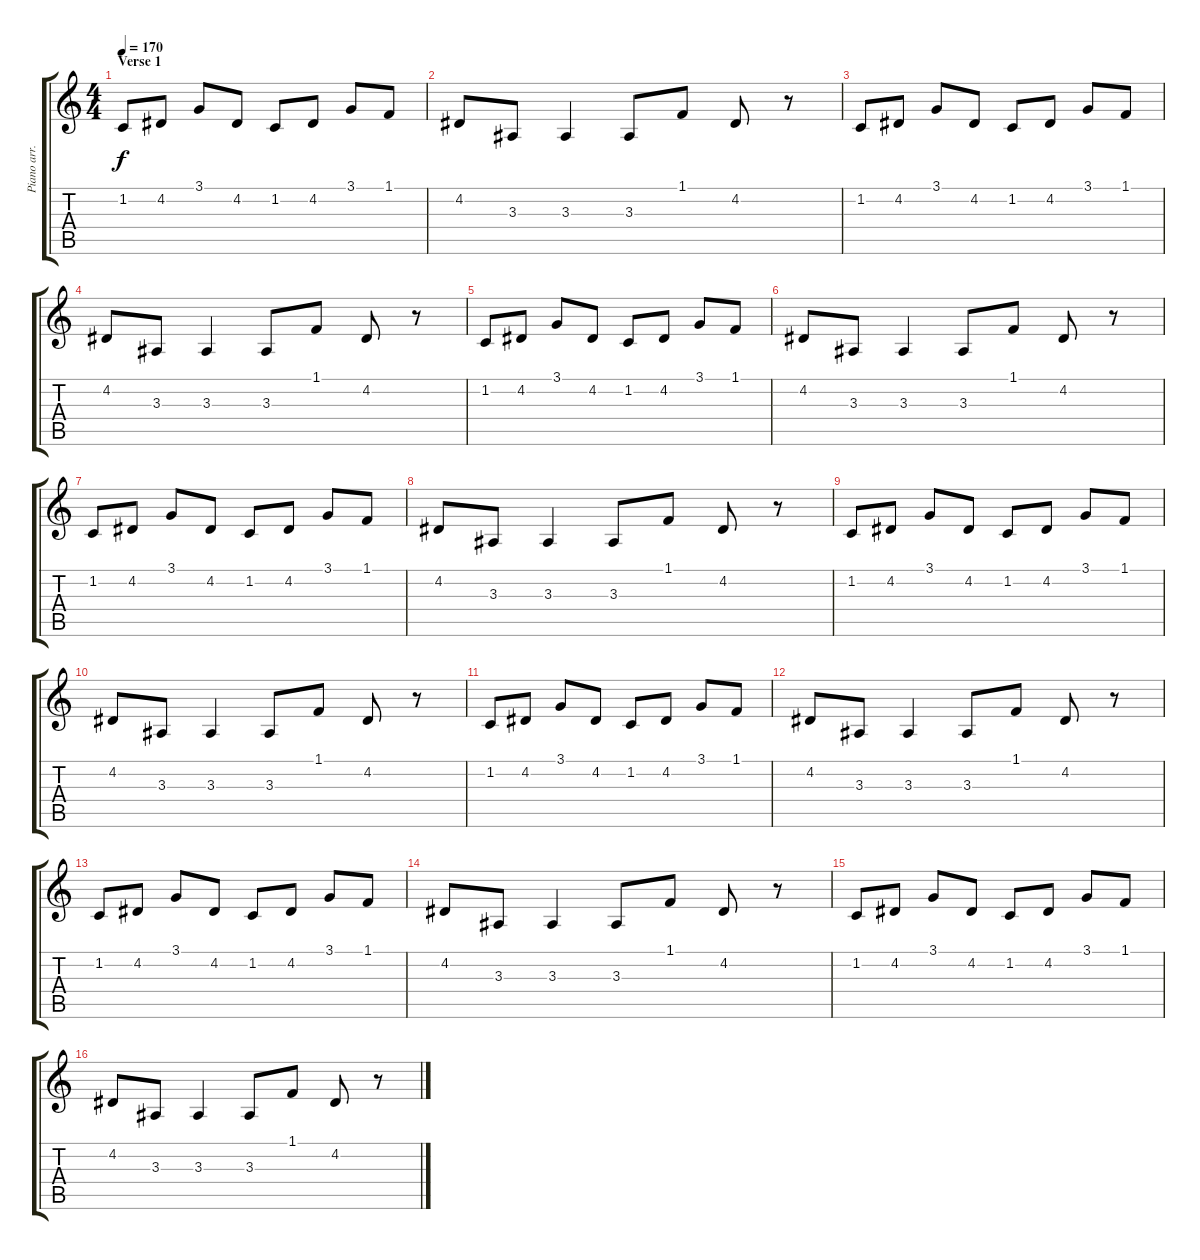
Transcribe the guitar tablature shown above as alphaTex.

\track ("Piano arr. for guitar" "Piano arr.") {instrument brightacousticpiano}
\staff {score tabs}
\tuning (E4 B3 G3 D3 A2 E2) {hide}
\ts (4 4)
\section ("" "Verse 1")
\tempo 170
\clef g2
\ks c
1.2.8{dy f} 4.2.8 3.1.8 4.2.8 1.2.8 4.2.8 3.1.8 1.1.8 |
4.2.8 3.3.8 3.3.4 3.3.8 1.1.8 4.2.8 r.8 |
1.2.8 4.2.8 3.1.8 4.2.8 1.2.8 4.2.8 3.1.8 1.1.8 |
4.2.8 3.3.8 3.3.4 3.3.8 1.1.8 4.2.8 r.8 |
1.2.8 4.2.8 3.1.8 4.2.8 1.2.8 4.2.8 3.1.8 1.1.8 |
4.2.8 3.3.8 3.3.4 3.3.8 1.1.8 4.2.8 r.8 |
1.2.8 4.2.8 3.1.8 4.2.8 1.2.8 4.2.8 3.1.8 1.1.8 |
4.2.8 3.3.8 3.3.4 3.3.8 1.1.8 4.2.8 r.8 |
1.2.8 4.2.8 3.1.8 4.2.8 1.2.8 4.2.8 3.1.8 1.1.8 |
4.2.8 3.3.8 3.3.4 3.3.8 1.1.8 4.2.8 r.8 |
1.2.8 4.2.8 3.1.8 4.2.8 1.2.8 4.2.8 3.1.8 1.1.8 |
4.2.8 3.3.8 3.3.4 3.3.8 1.1.8 4.2.8 r.8 |
1.2.8 4.2.8 3.1.8 4.2.8 1.2.8 4.2.8 3.1.8 1.1.8 |
4.2.8 3.3.8 3.3.4 3.3.8 1.1.8 4.2.8 r.8 |
1.2.8 4.2.8 3.1.8 4.2.8 1.2.8 4.2.8 3.1.8 1.1.8 |
4.2.8 3.3.8 3.3.4 3.3.8 1.1.8 4.2.8 r.8
